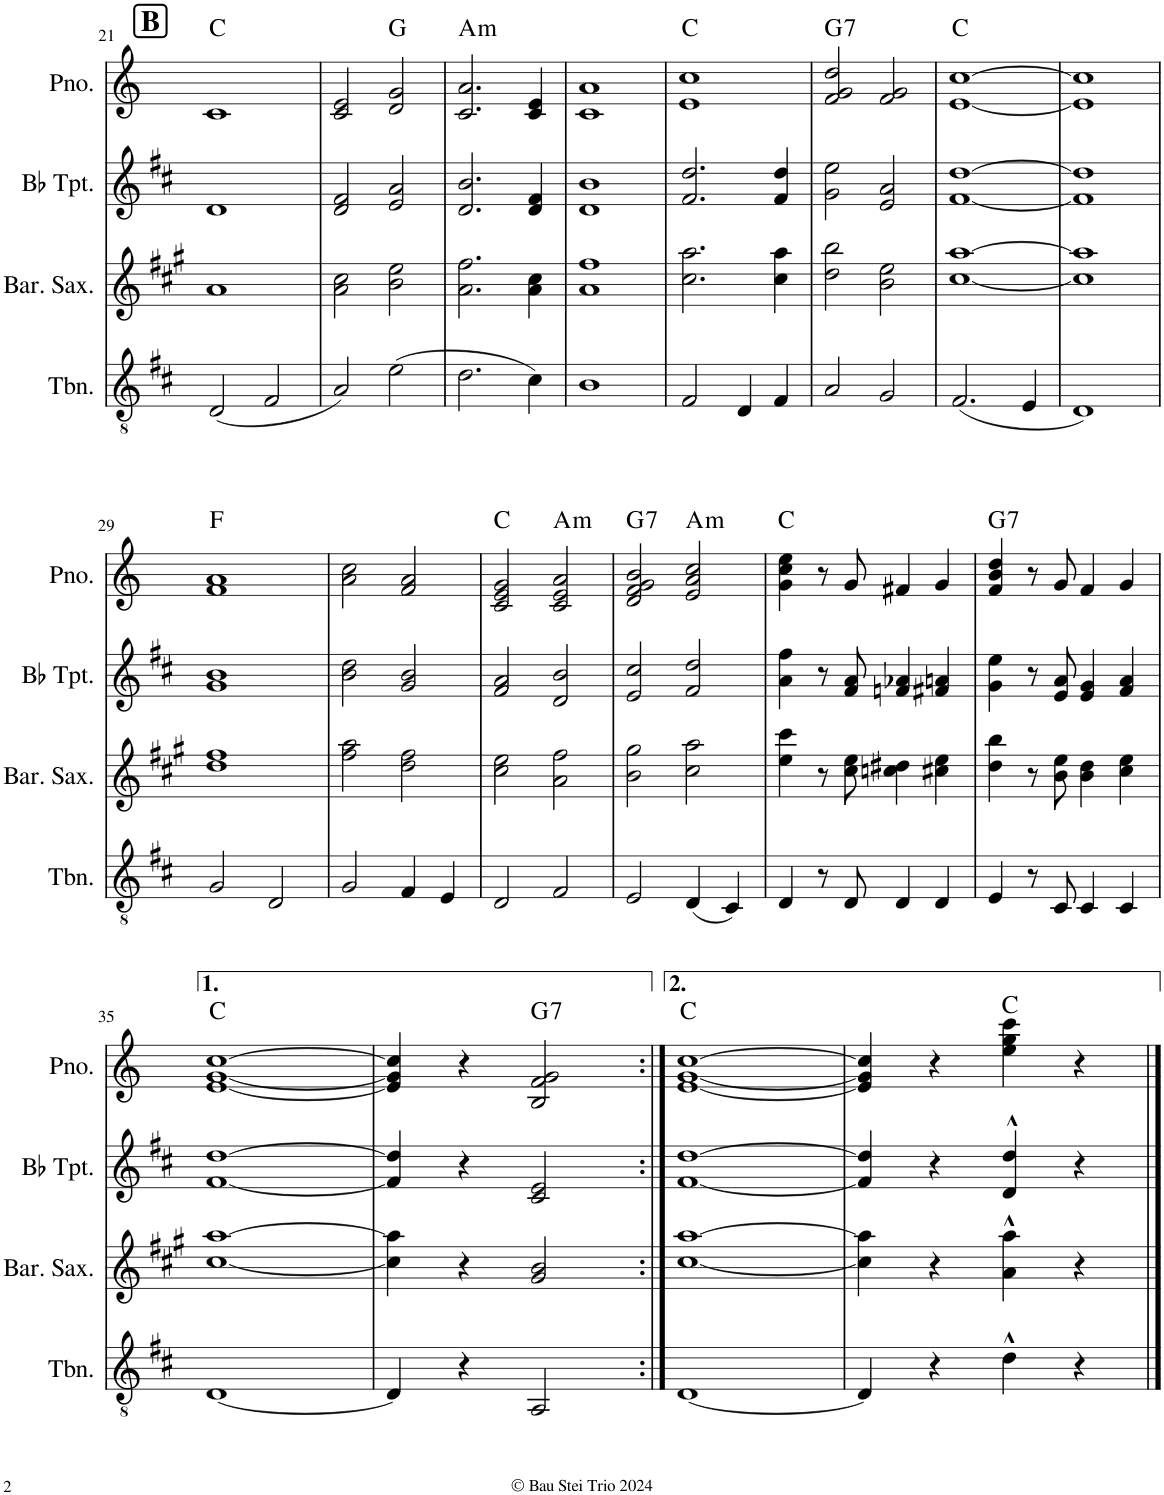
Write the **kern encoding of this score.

**kern	**kern	**kern	**kern	**harte
*part4	*part3	*part2	*part1	*part1
*staff4	*staff3	*staff2	*staff1	*
*I"Trombone	*I"Baritone Saxophone	*I"Bb Trumpet	*I"Piano	*
*I'Tbn.	*I'Bar. Sax.	*I'Bb Tpt.	*I'Pno.	*
!!LO:PB:g=z
*clefGv2	*clefG2	*clefG2	*clefG2	*
*Trd1c2	*Trd12c21	*Trd1c2	*	*
*k[f#c#]	*k[f#c#g#]	*k[f#c#]	*k[]	*
*M2/2	*M2/2	*M2/2	*M2/2	*
*met(c|)	*met(c|)	*met(c|)	*met(c|)	*
!!LO:REH:place=s1:a:B:cj:fs=14:t=B
=21	=21	=21	=21	=21
(2D/	1a	1d	1c	C:maj
2F#/	.	.	.	.
=22	=22	=22	=22	=22
2A/)	2a\ 2cc#\	2d/ 2f#/	2c/ 2e/	.
(2e\	2b\ 2ee\	2e/ 2a/	2d/ 2g/	G:maj
=23	=23	=23	=23	=23
!	!	!	!	!LO:H:kt=m
2.d\	2.a\ 2.ff#\	2.d/ 2.b/	2.c/ 2.a/	A:min
4c#\)	4a\ 4cc#\	4d/ 4f#/	4c/ 4e/	.
=24	=24	=24	=24	=24
1B	1a 1ff#	1d 1b	1c 1a	.
=25	=25	=25	=25	=25
2F#/	2.cc#\ 2.aa\	2.f#/ 2.dd/	1e 1cc	C:maj
4D/	.	.	.	.
4F#/	4cc#\ 4aa\	4f#/ 4dd/	.	.
=26	=26	=26	=26	=26
!	!	!	!	!LO:H:kt=7
2A/	2dd\ 2bb\	2g\ 2ee\	2f/ 2g/ 2dd/	G:7
2G/	2b\ 2ee\	2e/ 2a/	2f/ 2g/	.
=27	=27	=27	=27	=27
(2.F#/	[1cc# [1aa	[1f# [1dd	[1e [1cc	C:maj
4E/	.	.	.	.
=28	=28	=28	=28	=28
1D)	1cc#] 1aa]	1f#] 1dd]	1e] 1cc]	.
!!LO:LB:g=z
=29	=29	=29	=29	=29
2G/	1dd 1ff#	1g 1b	1f 1a	F:maj
2D/	.	.	.	.
=30	=30	=30	=30	=30
2G/	2ff#\ 2aa\	2b\ 2dd\	2a\ 2cc\	.
4F#/	2dd\ 2ff#\	2g/ 2b/	2f/ 2a/	.
4E/	.	.	.	.
=31	=31	=31	=31	=31
2D/	2cc#\ 2ee\	2f#/ 2a/	2c/ 2e/ 2g/	C:maj
!	!	!	!	!LO:H:kt=m
2F#/	2a\ 2ff#\	2d/ 2b/	2c/ 2e/ 2a/	A:min
=32	=32	=32	=32	=32
!	!	!	!	!LO:H:kt=7
2E/	2b\ 2gg#\	2e/ 2cc#/	2d/ 2f/ 2g/ 2b/	G:7
!	!	!	!	!LO:H:kt=m
(4D/	2cc#\ 2aa\	2f#/ 2dd/	2e/ 2a/ 2cc/	A:min
4C#/)	.	.	.	.
=33	=33	=33	=33	=33
4D/	4ee\ 4ccc#\	4a\ 4ff#\	4g\ 4cc\ 4ee\	C:maj
8r	8r	8r	8r	.
8D/	8cc#\ 8ee\	8f#/ 8a/	8g/	.
4D/	4ccn\ 4dd#X\	4fn/ 4a-X/	4f#X/	.
4D/	4cc#X\ 4ee\	4f#X/ 4an/	4g/	.
=34	=34	=34	=34	=34
!	!	!	!	!LO:H:kt=7
4E/	4dd\ 4bb\	4g\ 4ee\	4f/ 4b/ 4dd/	G:7
8r	8r	8r	8r	.
8C#/	8b\ 8ee\	8e/ 8a/	8g/	.
4C#/	4b\ 4dd\	4e/ 4g/	4f/	.
4C#/	4cc#\ 4ee\	4f#/ 4a/	4g/	.
!!LO:LB:g=z
=35	=35	=35	=35	=35
[1D	[1cc# [1aa	[1f# [1dd	[1e [1g [1cc	C:maj
=36	=36	=36	=36	=36
4D/]	4cc#\] 4aa\]	4f#/] 4dd/]	4e/] 4g/] 4cc/]	.
4r	4r	4r	4r	.
!	!	!	!	!LO:H:kt=7
2AA/	2g#/ 2b/	2c#/ 2e/	2B/ 2f/ 2g/	G:7
=37:|!	=37:|!	=37:|!	=37:|!	=37:|!
[1D	[1cc# [1aa	[1f# [1dd	[1e [1g [1cc	C:maj
=38	=38	=38	=38	=38
4D/]	4cc#\] 4aa\]	4f#/] 4dd/]	4e/] 4g/] 4cc/]	.
4r	4r	4r	4r	.
4d^^\	4a\^^ 4aa\^^	4d/^^ 4dd/^^	4ee\ 4gg\ 4ccc\	C:maj
4r	4r	4r	4r	.
==	==	==	==	==
*-	*-	*-	*-	*-
